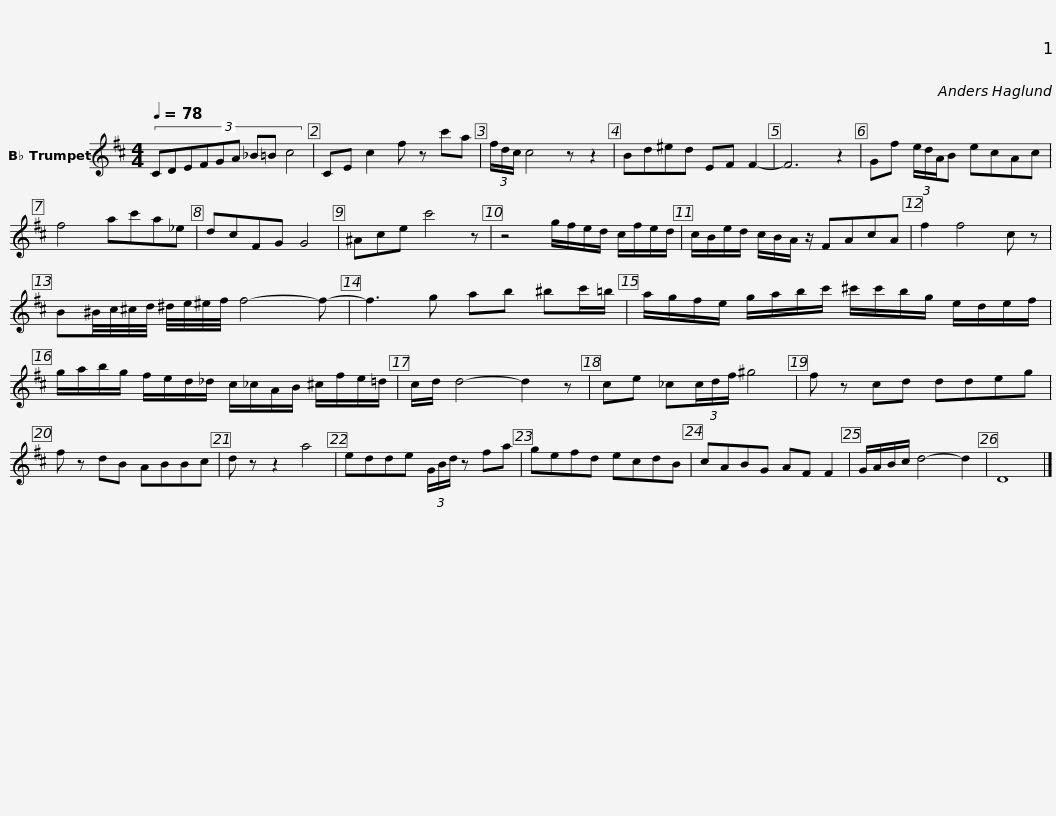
X:1
L:1/8
Q:1/4=78
M:4/4
I:linebreak $
K:none
V:1 treble transpose=-2
V:1
[K:D] (3:2:9CDEFGA _B=B c4 | CE c2 f z c'a | (3f/d/c/ c4 z z2 | Bd^ed EF F2- | F6 z2 | %5
 Gf (3e/d/A/B ecAc |$ f4 ac'a_e | dcFG G4 | ^Ace c'4 z | z4 g/f/e/d/ c/f/e/d/ | %10
 c/B/e/d/ c/B/A/ z/ FAcA | f2 f4 c z |$ B^B/4c/4^c/4d/4 ^d/4e/4^e/4f/4 f4- f- | f3 g ab ^bc'/=b/ | a/g/f/e/ g/a/b/c'/ ^c'/c'/b/g/ e/d/e/f/ |$ %15
 g/a/b/g/ f/e/d/_d/ c/_c/A/B/ ^c/f/e/=d/ | c/d/ d4- d2 z | ce _c(3c/d/f/ ^g4 | f z cd ddeg |$ f z dB ABBc | %20
 d z z2 a4 | edde (3G/B/d/ z fa | gefd ecdB | cABG AF F2 | G/A/B/c/ d4- d2 | %25
 D8 |] %26
